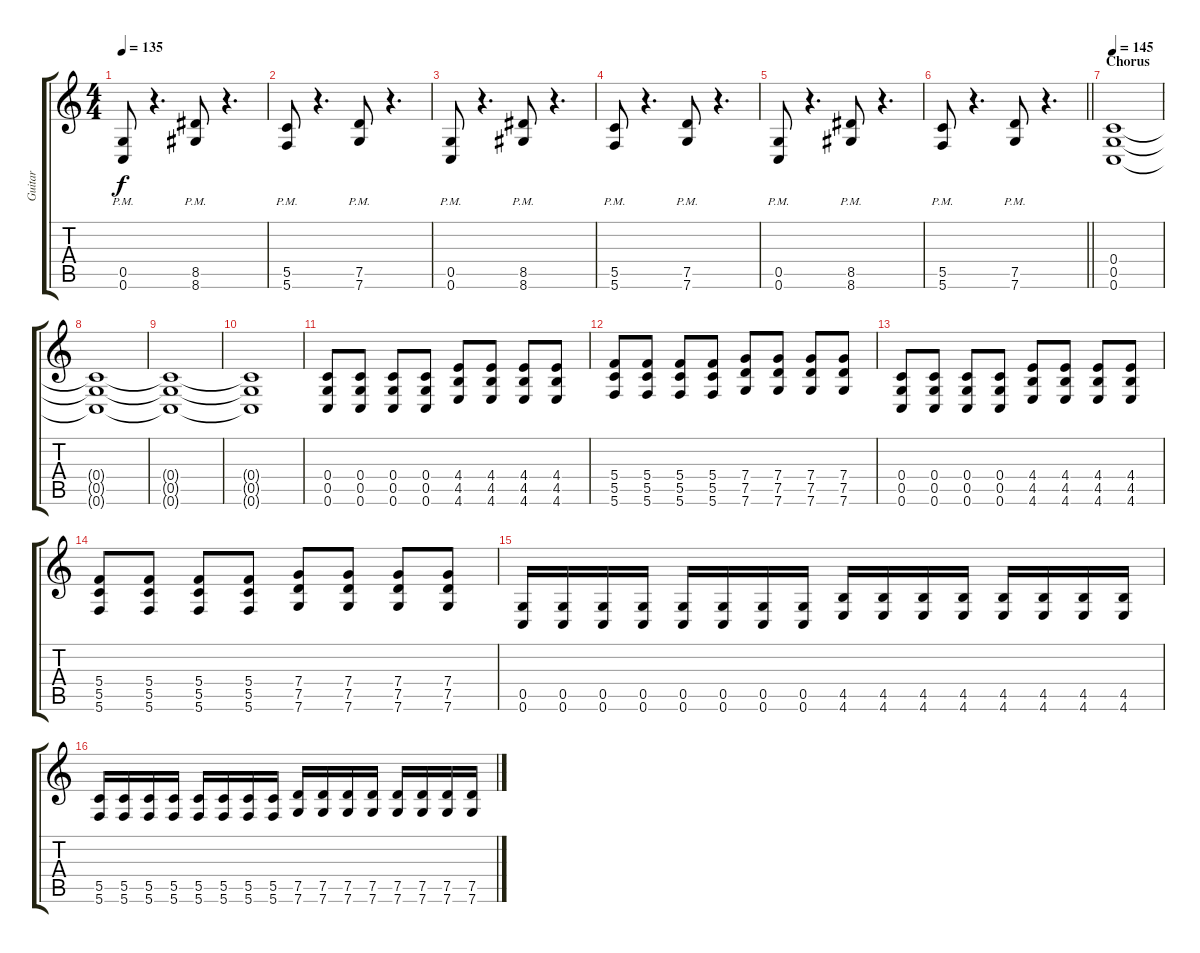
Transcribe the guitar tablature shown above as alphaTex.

\track ("Guitar" "Guitar") {instrument overdrivenguitar}
\staff {score tabs}
\tuning (D4 A3 F3 C3 G2 C2) {hide}
\ts (4 4)
\tempo 135
\clef g2
\ks c
(0.5{pm} 0.6{pm}).8{dy f} r.4{d} (8.5{pm} 8.6{pm}).8 r.4{d} |
(5.5{pm} 5.6{pm}).8 r.4{d} (7.5{pm} 7.6{pm}).8 r.4{d} |
(0.5{pm} 0.6{pm}).8 r.4{d} (8.5{pm} 8.6{pm}).8 r.4{d} |
(5.5{pm} 5.6{pm}).8 r.4{d} (7.5{pm} 7.6{pm}).8 r.4{d} |
(0.5{pm} 0.6{pm}).8 r.4{d} (8.5{pm} 8.6{pm}).8 r.4{d} |
\barLineRight lightlight
(5.5{pm} 5.6{pm}).8 r.4{d} (7.5{pm} 7.6{pm}).8 r.4{d} |
\section ("" "Chorus")
\tempo 145
(0.4 0.5 0.6).1 |
(0.4{t} 0.5{t} 0.6{t}).1 |
(0.4{t} 0.5{t} 0.6{t}).1 |
(0.4{t} 0.5{t} 0.6{t}).1 |
(0.4 0.5 0.6).8 (0.4 0.5 0.6).8 (0.4 0.5 0.6).8 (0.4 0.5 0.6).8 (4.4 4.5 4.6).8 (4.4 4.5 4.6).8 (4.4 4.5 4.6).8 (4.4 4.5 4.6).8 |
(5.4 5.5 5.6).8 (5.4 5.5 5.6).8 (5.4 5.5 5.6).8 (5.4 5.5 5.6).8 (7.4 7.5 7.6).8 (7.4 7.5 7.6).8 (7.4 7.5 7.6).8 (7.4 7.5 7.6).8 |
(0.4 0.5 0.6).8 (0.4 0.5 0.6).8 (0.4 0.5 0.6).8 (0.4 0.5 0.6).8 (4.4 4.5 4.6).8 (4.4 4.5 4.6).8 (4.4 4.5 4.6).8 (4.4 4.5 4.6).8 |
(5.4 5.5 5.6).8 (5.4 5.5 5.6).8 (5.4 5.5 5.6).8 (5.4 5.5 5.6).8 (7.4 7.5 7.6).8 (7.4 7.5 7.6).8 (7.4 7.5 7.6).8 (7.4 7.5 7.6).8 |
(0.5 0.6).16 (0.5 0.6).16 (0.5 0.6).16 (0.5 0.6).16 (0.5 0.6).16 (0.5 0.6).16 (0.5 0.6).16 (0.5 0.6).16 (4.5 4.6).16 (4.5 4.6).16 (4.5 4.6).16 (4.5 4.6).16 (4.5 4.6).16 (4.5 4.6).16 (4.5 4.6).16 (4.5 4.6).16 |
(5.5 5.6).16 (5.5 5.6).16 (5.5 5.6).16 (5.5 5.6).16 (5.5 5.6).16 (5.5 5.6).16 (5.5 5.6).16 (5.5 5.6).16 (7.5 7.6).16 (7.5 7.6).16 (7.5 7.6).16 (7.5 7.6).16 (7.5 7.6).16 (7.5 7.6).16 (7.5 7.6).16 (7.5 7.6).16
